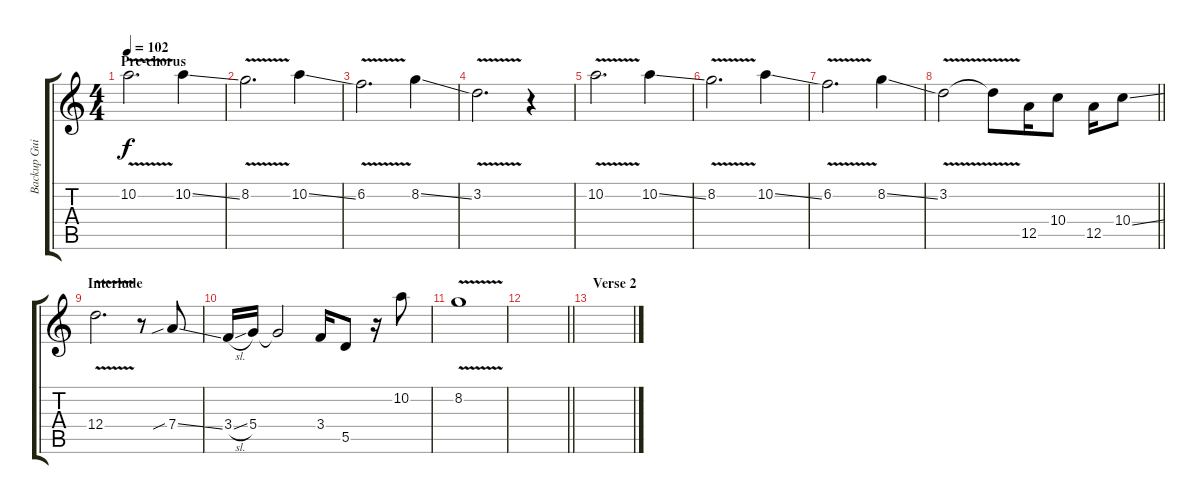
\track ("Backup Guitar" "Backup Gui") {instrument electricguitarjazz}
\staff {score tabs}
\tuning (E4 B3 G3 D3 A2 E2) {hide}
\ts (4 4)
\section ("" "Pre-chorus")
\tempo 102
\clef g2
\ks c
10.2{v}.2{d dy f} 10.2{ss}.4 |
8.2{v}.2{d} 10.2{ss}.4 |
6.2{v}.2{d} 8.2{ss}.4 |
3.2{v}.2{d} r.4 |
10.2{v}.2{d} 10.2{ss}.4 |
8.2{v}.2{d} 10.2{ss}.4 |
6.2{v}.2{d} 8.2{ss}.4 |
\barLineRight lightlight
3.2{v}.2 3.2{t}.8 12.5.16 10.4.8 12.5.16 10.4{ss}.8 |
\section ("" "Interlude")
12.4{v}.2{d} r.8 7.4{sib ss}.8 |
3.4{sl}.16 5.4.16 5.4{t}.2 3.4.16 5.5.8 r.16 10.2.8 |
8.2{v}.1 |
\barLineRight lightlight
|
\section ("" "Verse 2")
